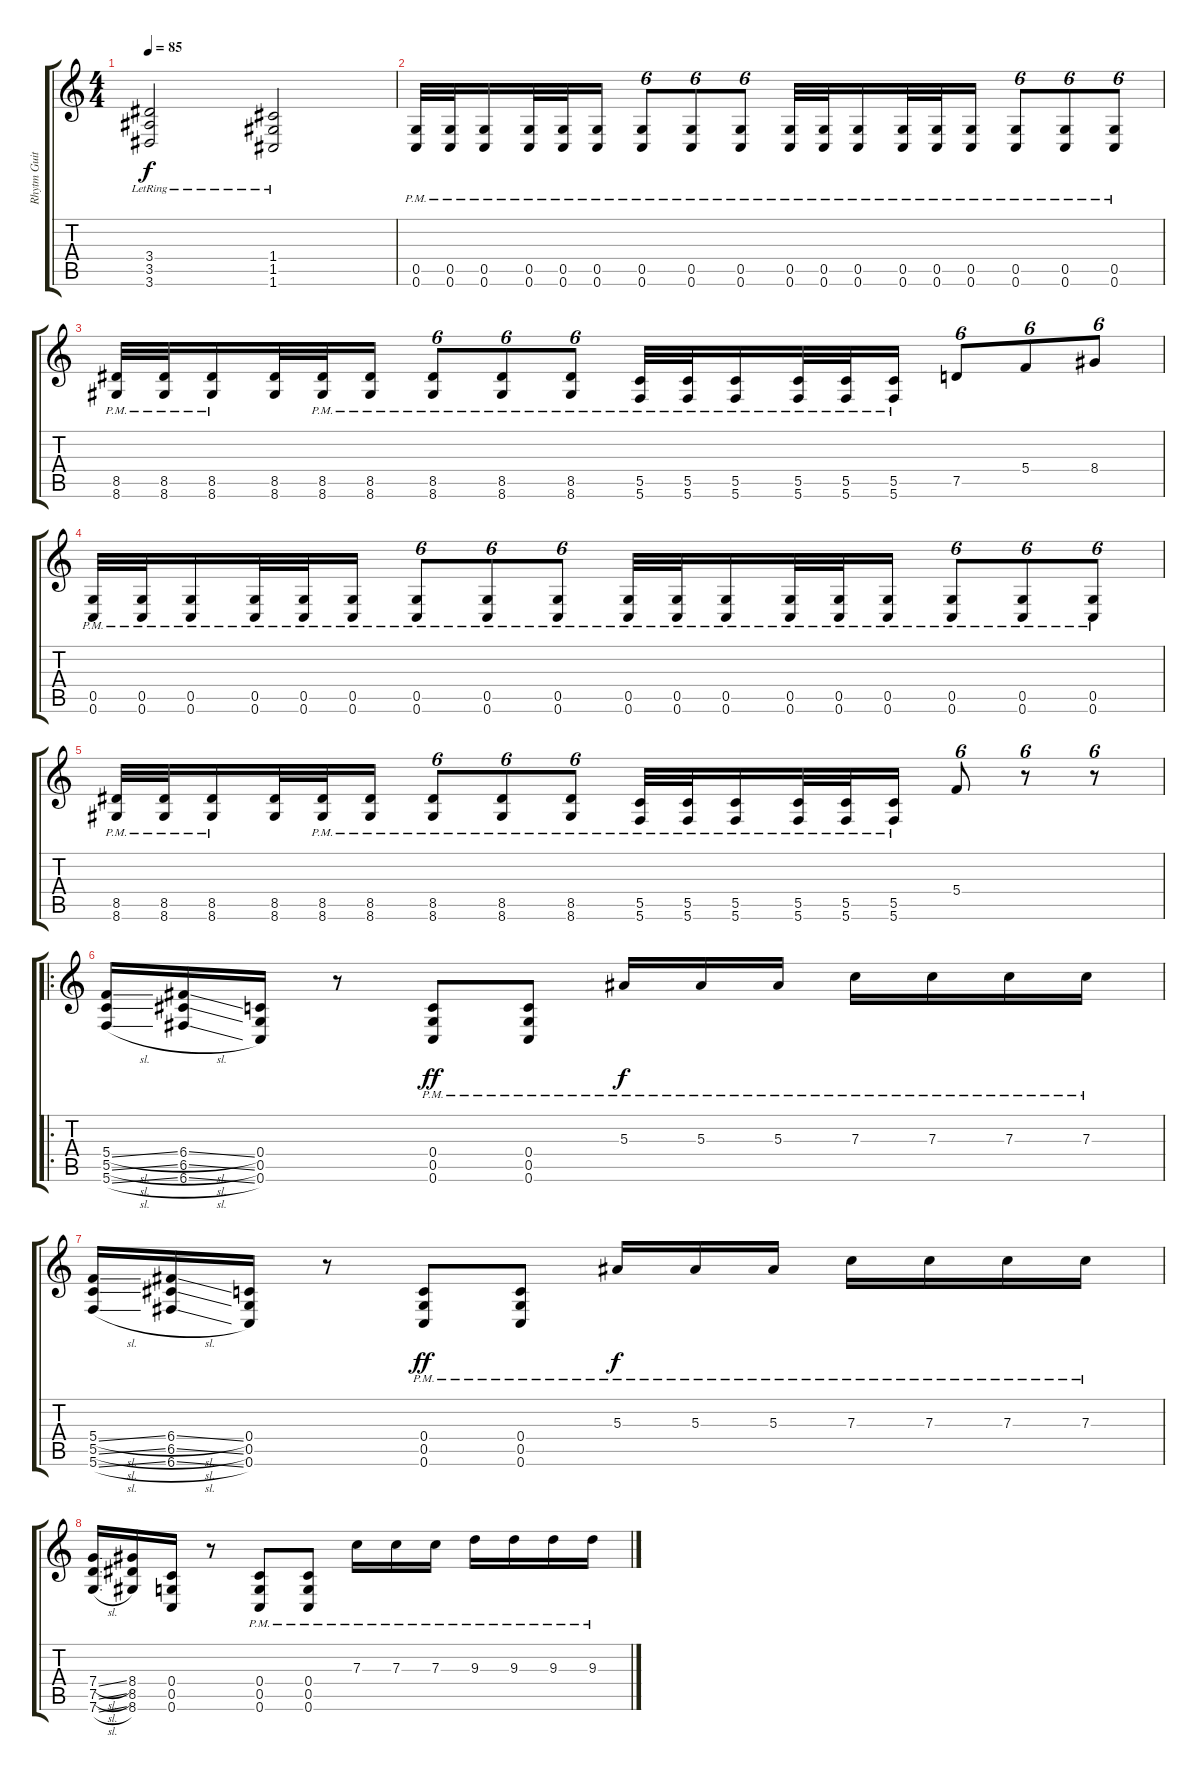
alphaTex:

\track ("Rhytm Guitar" "Rhytm Guit") {instrument distortionguitar}
\staff {score tabs}
\tuning (D4 A3 F3 C3 G2 C2) {hide}
\ts (4 4)
\tempo 85
\clef g2
\ks c
(3.4{lr} 3.5 3.6).2{dy f} (1.4 1.5{lr} 1.6).2 |
(0.5{pm} 0.6{pm}).32 (0.5{pm} 0.6{pm}).32 (0.5{pm} 0.6{pm}).16 (0.5{pm} 0.6{pm}).32 (0.5{pm} 0.6{pm}).32 (0.5{pm} 0.6{pm}).16 (0.5{pm} 0.6{pm}).8{tu (6 4)} (0.5{pm} 0.6{pm}).8{tu (6 4)} (0.5{pm} 0.6{pm}).8{tu (6 4)} (0.5{pm} 0.6{pm}).32 (0.5{pm} 0.6{pm}).32 (0.5{pm} 0.6{pm}).16 (0.5{pm} 0.6{pm}).32 (0.5{pm} 0.6{pm}).32 (0.5{pm} 0.6{pm}).16 (0.5{pm} 0.6{pm}).8{tu (6 4)} (0.5{pm} 0.6{pm}).8{tu (6 4)} (0.5{pm} 0.6{pm}).8{tu (6 4)} |
(8.5{pm} 8.6).32 (8.5{pm} 8.6).32 (8.5{pm} 8.6).16 (8.5 8.6).32 (8.5{pm} 8.6).32 (8.5{pm} 8.6{pm}).16 (8.5{pm} 8.6{pm}).8{tu (6 4)} (8.5{pm} 8.6{pm}).8{tu (6 4)} (8.5{pm} 8.6{pm}).8{tu (6 4)} (5.5 5.6{pm}).32 (5.5{pm} 5.6{pm}).32 (5.5{pm} 5.6{pm}).16 (5.5{pm} 5.6{pm}).32 (5.5{pm} 5.6{pm}).32 (5.5{pm} 5.6{pm}).16 7.5.8{tu (6 4)} 5.4.8{tu (6 4)} 8.4.8{tu (6 4)} |
(0.5{pm} 0.6{pm}).32 (0.5{pm} 0.6{pm}).32 (0.5{pm} 0.6{pm}).16 (0.5{pm} 0.6{pm}).32 (0.5{pm} 0.6{pm}).32 (0.5{pm} 0.6{pm}).16 (0.5{pm} 0.6{pm}).8{tu (6 4)} (0.5{pm} 0.6{pm}).8{tu (6 4)} (0.5{pm} 0.6{pm}).8{tu (6 4)} (0.5{pm} 0.6{pm}).32 (0.5{pm} 0.6{pm}).32 (0.5{pm} 0.6{pm}).16 (0.5{pm} 0.6{pm}).32 (0.5{pm} 0.6{pm}).32 (0.5{pm} 0.6{pm}).16 (0.5{pm} 0.6{pm}).8{tu (6 4)} (0.5{pm} 0.6{pm}).8{tu (6 4)} (0.5{pm} 0.6{pm}).8{tu (6 4)} |
(8.5{pm} 8.6).32 (8.5{pm} 8.6).32 (8.5{pm} 8.6).16 (8.5 8.6).32 (8.5{pm} 8.6).32 (8.5{pm} 8.6{pm}).16 (8.5{pm} 8.6{pm}).8{tu (6 4)} (8.5{pm} 8.6{pm}).8{tu (6 4)} (8.5{pm} 8.6{pm}).8{tu (6 4)} (5.5 5.6{pm}).32 (5.5{pm} 5.6{pm}).32 (5.5{pm} 5.6{pm}).16 (5.5{pm} 5.6{pm}).32 (5.5{pm} 5.6{pm}).32 (5.5{pm} 5.6{pm}).16 5.4.8{tu (6 4)} r.8{tu (6 4)} r.8{tu (6 4)} |
\ro
(5.4{sl} 5.5{sl} 5.6{sl}).16 (6.4{sl} 6.5{sl} 6.6{sl}).16 (0.4 0.5 0.6).16 r.8 (0.4{pm} 0.5{pm} 0.6{pm}).8{dy ff} (0.4{pm} 0.5{pm} 0.6{pm}).8 5.3{pm}.16{dy f} 5.3{pm}.16 5.3{pm}.16 7.3{pm}.16 7.3{pm}.16 7.3{pm}.16 7.3{pm}.16 |
(5.4{sl} 5.5{sl} 5.6{sl}).16 (6.4{sl} 6.5{sl} 6.6{sl}).16 (0.4 0.5 0.6).16 r.8 (0.4{pm} 0.5{pm} 0.6{pm}).8{dy ff} (0.4{pm} 0.5{pm} 0.6{pm}).8 5.3{pm}.16{dy f} 5.3{pm}.16 5.3{pm}.16 7.3{pm}.16 7.3{pm}.16 7.3{pm}.16 7.3{pm}.16 |
(7.4{sl} 7.5{sl} 7.6{sl}).16 (8.4 8.5 8.6).16 (0.4 0.5 0.6).16 r.8 (0.4{pm} 0.5{pm} 0.6{pm}).8 (0.4{pm} 0.5{pm} 0.6{pm}).8 7.3{pm}.16 7.3{pm}.16 7.3{pm}.16 9.3{pm}.16 9.3{pm}.16 9.3{pm}.16 9.3{pm}.16
